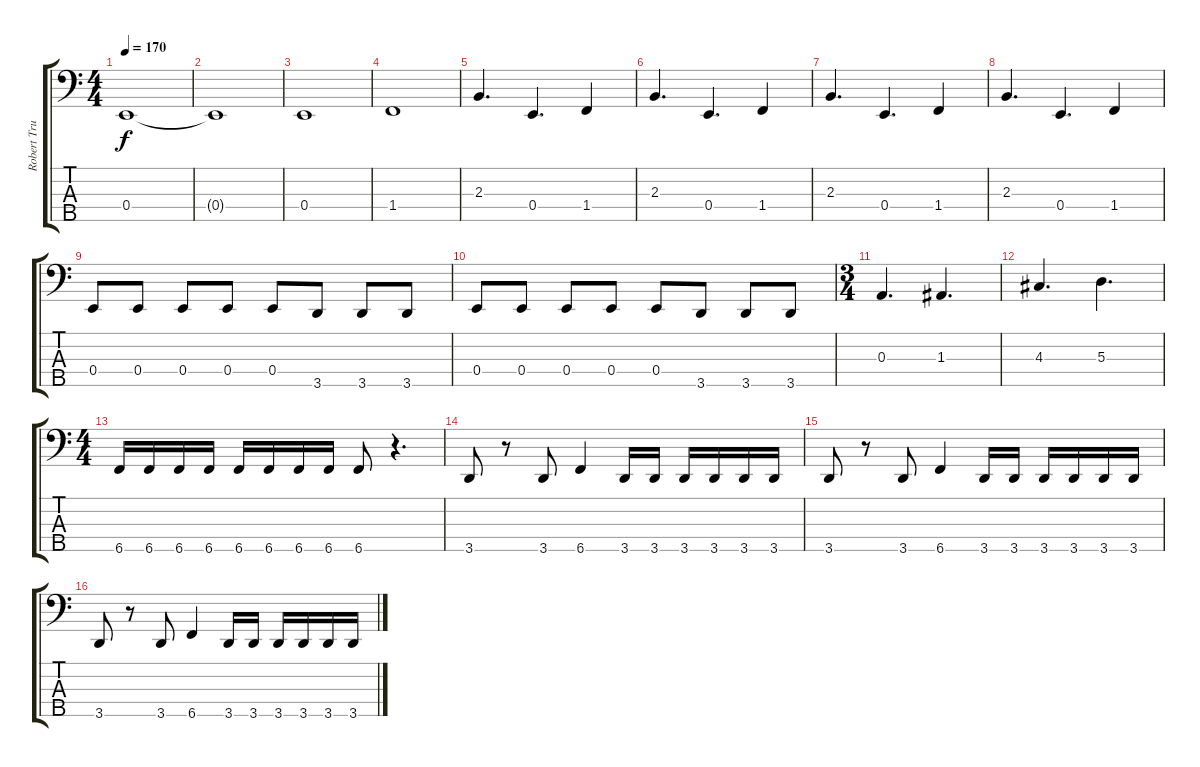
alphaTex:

\track ("Robert Trujillo" "Robert Tru") {instrument electricbassfinger}
\staff {score tabs}
\tuning (G2 D2 A1 E1 B0) {hide}
\ts (4 4)
\tempo 170
\clef f4
\ks c
0.4.1{dy f} |
0.4{t}.1 |
0.4.1 |
1.4.1 |
2.3.4{d} 0.4.4{d} 1.4.4 |
2.3.4{d} 0.4.4{d} 1.4.4 |
2.3.4{d} 0.4.4{d} 1.4.4 |
2.3.4{d} 0.4.4{d} 1.4.4 |
0.4.8 0.4.8 0.4.8 0.4.8 0.4.8 3.5.8 3.5.8 3.5.8 |
0.4.8 0.4.8 0.4.8 0.4.8 0.4.8 3.5.8 3.5.8 3.5.8 |
\ts (3 4)
0.3.4{d} 1.3.4{d} |
4.3.4{d} 5.3.4{d} |
\ts (4 4)
6.5.16 6.5.16 6.5.16 6.5.16 6.5.16 6.5.16 6.5.16 6.5.16 6.5.8 r.4{d} |
3.5.8 r.8 3.5.8 6.5.4 3.5.16 3.5.16 3.5.16 3.5.16 3.5.16 3.5.16 |
3.5.8 r.8 3.5.8 6.5.4 3.5.16 3.5.16 3.5.16 3.5.16 3.5.16 3.5.16 |
3.5.8 r.8 3.5.8 6.5.4 3.5.16 3.5.16 3.5.16 3.5.16 3.5.16 3.5.16
